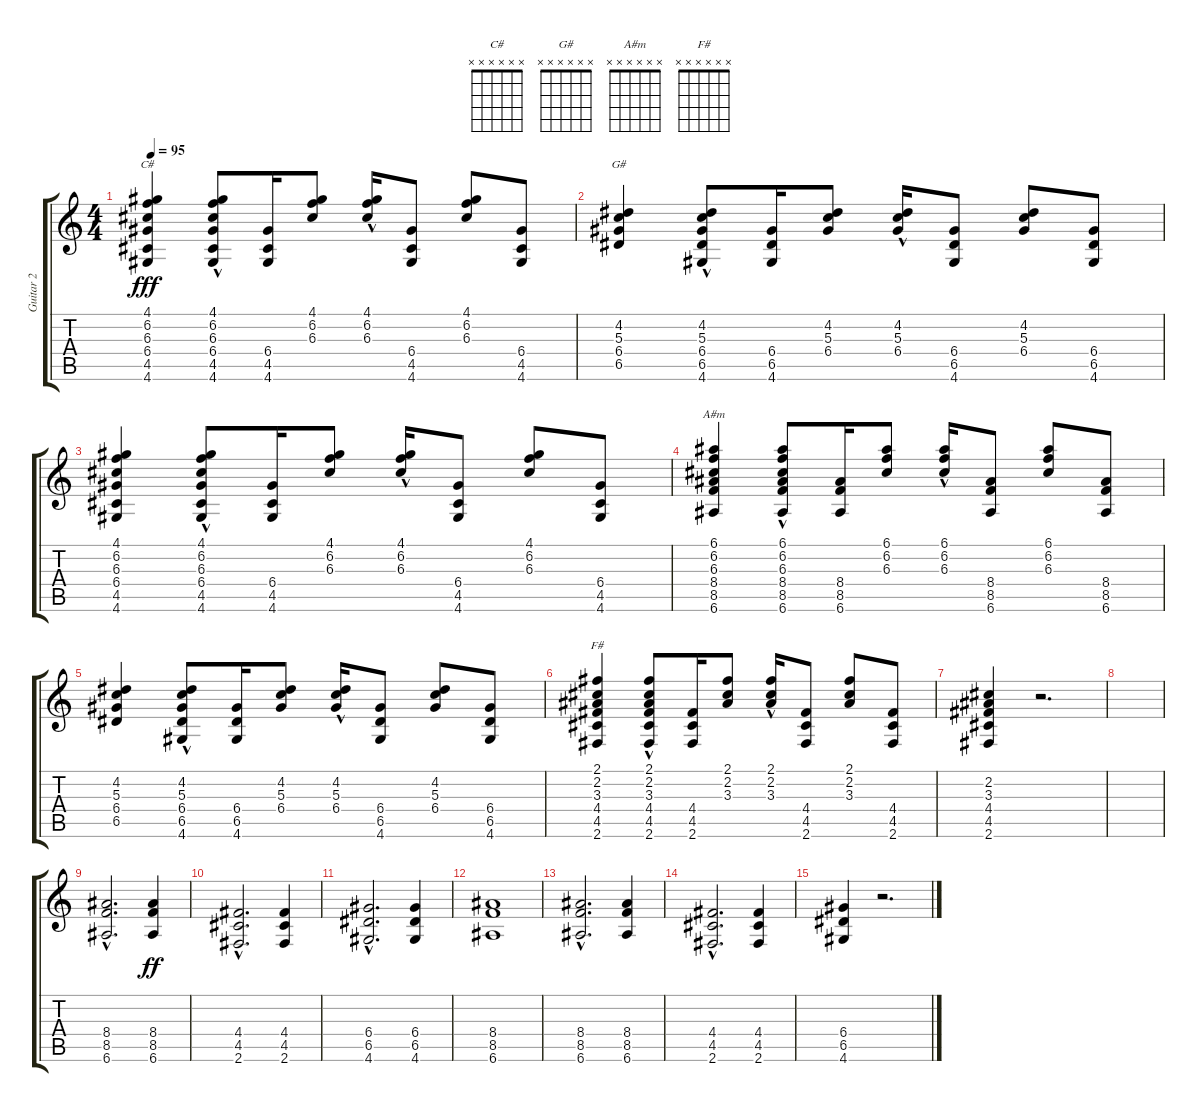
\track ("Guitar 2" "Guitar 2") {instrument distortionguitar}
\staff {score tabs}
\tuning (E4 B3 G3 D3 A2 E2) {hide}
\chord ("C#" x x x x x x)
\chord ("G#" x x x x x x)
\chord ("A#m" x x x x x x)
\chord ("F#" x x x x x x)
\ts (4 4)
\tempo 95
\clef g2
\ks c
(4.1 6.2 6.3 6.4 4.5 4.6).4{ch "C#" dy fff} (4.1{hac} 6.2 6.3{hac} 6.4 4.5 4.6).8 (6.4 4.5 4.6).16 (4.1 6.2 6.3).8 (4.1{hac} 6.2{hac} 6.3{hac}).16 (6.4 4.5 4.6).8 (4.1 6.2 6.3).8 (6.4 4.5 4.6).8 |
(4.2 5.3 6.4 6.5).4{ch "G#"} (4.2{hac} 5.3{hac} 6.4{hac} 6.5 4.6).8 (6.4 6.5 4.6).16 (4.2 5.3 6.4).8 (4.2{hac} 5.3{hac} 6.4{hac}).16 (6.4 6.5 4.6).8 (4.2 5.3 6.4).8 (6.4 6.5 4.6).8 |
(4.1 6.2 6.3 6.4 4.5 4.6).4 (4.1{hac} 6.2{hac} 6.3{hac} 6.4 4.5 4.6).8 (6.4 4.5 4.6).16 (4.1 6.2 6.3).8 (4.1{hac} 6.2{hac} 6.3{hac}).16 (6.4 4.5 4.6).8 (4.1 6.2 6.3).8 (6.4 4.5 4.6).8 |
(6.1 6.2 6.3 8.4 8.5 6.6).4{ch "A#m"} (6.1{hac} 6.2 6.3{hac} 8.4 8.5 6.6).8 (8.4 8.5 6.6).16 (6.1 6.2 6.3).8 (6.1{hac} 6.2{hac} 6.3).16 (8.4 8.5 6.6).8 (6.1 6.2 6.3).8 (8.4 8.5 6.6).8 |
(4.2 5.3 6.4 6.5).4 (4.2{hac} 5.3{hac} 6.4{hac} 6.5 4.6).8 (6.4 6.5 4.6).16 (4.2 5.3 6.4).8 (4.2{hac} 5.3{hac} 6.4{hac}).16 (6.4 6.5 4.6).8 (4.2 5.3 6.4).8 (6.4 6.5 4.6).8 |
(2.1 2.2 3.3 4.4 4.5 2.6).4{ch "F#"} (2.1{hac} 2.2{hac} 3.3{hac} 4.4 4.5 2.6).8 (4.4 4.5 2.6).16 (2.1 2.2 3.3).8 (2.1{hac} 2.2{hac} 3.3{hac}).16 (4.4 4.5 2.6).8 (2.1 2.2 3.3).8 (4.4 4.5 2.6).8 |
(2.2 3.3 4.4 4.5 2.6).4 r.2{d} |
|
(8.4{hac} 8.5{hac} 6.6{hac}).2{d} (8.4 8.5 6.6).4{dy ff} |
(4.4{hac} 4.5{hac} 2.6{hac}).2{d} (4.4 4.5 2.6).4 |
(6.4{hac} 6.5{hac} 4.6{hac}).2{d} (6.4 6.5 4.6).4 |
(8.4 8.5 6.6).1 |
(8.4{hac} 8.5{hac} 6.6{hac}).2{d} (8.4 8.5 6.6).4 |
(4.4{hac} 4.5{hac} 2.6{hac}).2{d} (4.4 4.5 2.6).4 |
(6.4 6.5 4.6).4 r.2{d}
